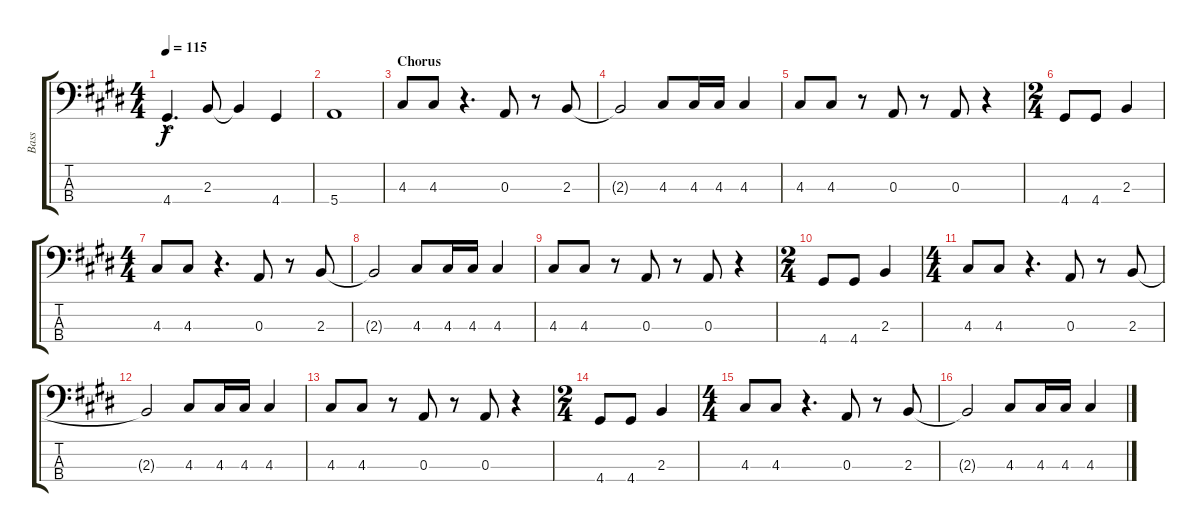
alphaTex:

\track ("Bass" "Bass") {instrument electricbassfinger}
\staff {score tabs}
\tuning (G2 D2 A1 E1) {hide}
\ts (4 4)
\tempo 115
\clef f4
\ks e
4.4{hac}.4{d dy f} 2.3.8 2.3{t}.4 4.4.4 |
5.4.1 |
\section ("" "Chorus")
4.3.8 4.3.8 r.4{d} 0.3.8 r.8 2.3.8 |
2.3{t}.2 4.3.8 4.3.16 4.3.16 4.3.4 |
4.3.8 4.3.8 r.8 0.3.8 r.8 0.3.8 r.4 |
\ts (2 4)
4.4.8 4.4.8 2.3.4 |
\ts (4 4)
4.3.8 4.3.8 r.4{d} 0.3.8 r.8 2.3.8 |
2.3{t}.2 4.3.8 4.3.16 4.3.16 4.3.4 |
4.3.8 4.3.8 r.8 0.3.8 r.8 0.3.8 r.4 |
\ts (2 4)
4.4.8 4.4.8 2.3.4 |
\ts (4 4)
4.3.8 4.3.8 r.4{d} 0.3.8 r.8 2.3.8 |
2.3{t}.2 4.3.8 4.3.16 4.3.16 4.3.4 |
4.3.8 4.3.8 r.8 0.3.8 r.8 0.3.8 r.4 |
\ts (2 4)
4.4.8 4.4.8 2.3.4 |
\ts (4 4)
4.3.8 4.3.8 r.4{d} 0.3.8 r.8 2.3.8 |
2.3{t}.2 4.3.8 4.3.16 4.3.16 4.3.4
